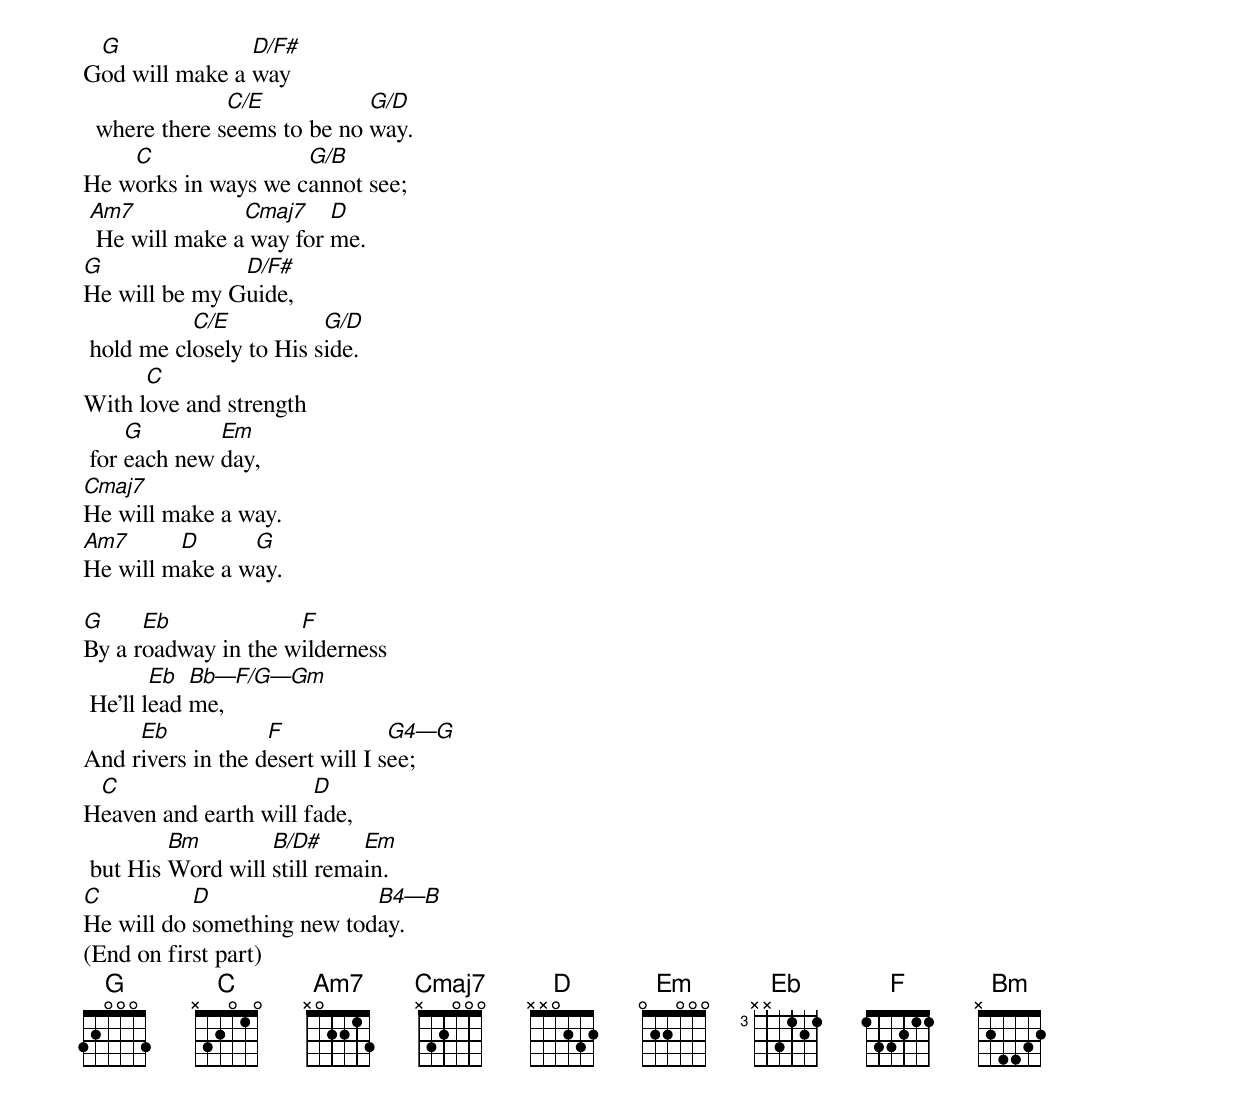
 G              D/F#
God will make a way
               C/E           G/D
  where there seems to be no way.
    C                G/B
He works in ways we cannot see;
 Am7            Cmaj7    D
  He will make a way for me.
G              D/F#
He will be my Guide,
           C/E           G/D
 hold me closely to His side.
      C
With love and strength
     G        Em
 for each new day,
Cmaj7
He will make a way.
Am7      D      G
He will make a way.

G     Eb             F
By a roadway in the wilderness
        Eb  Bb—F/G—Gm
 He’ll lead me,
     Eb            F             G4—G
And rivers in the desert will I see;
 C                     D
Heaven and earth will fade,
         Bm        B/D#      Em
 but His Word will still remain.
C          D                B4—B
He will do something new today.
(End on first part)
